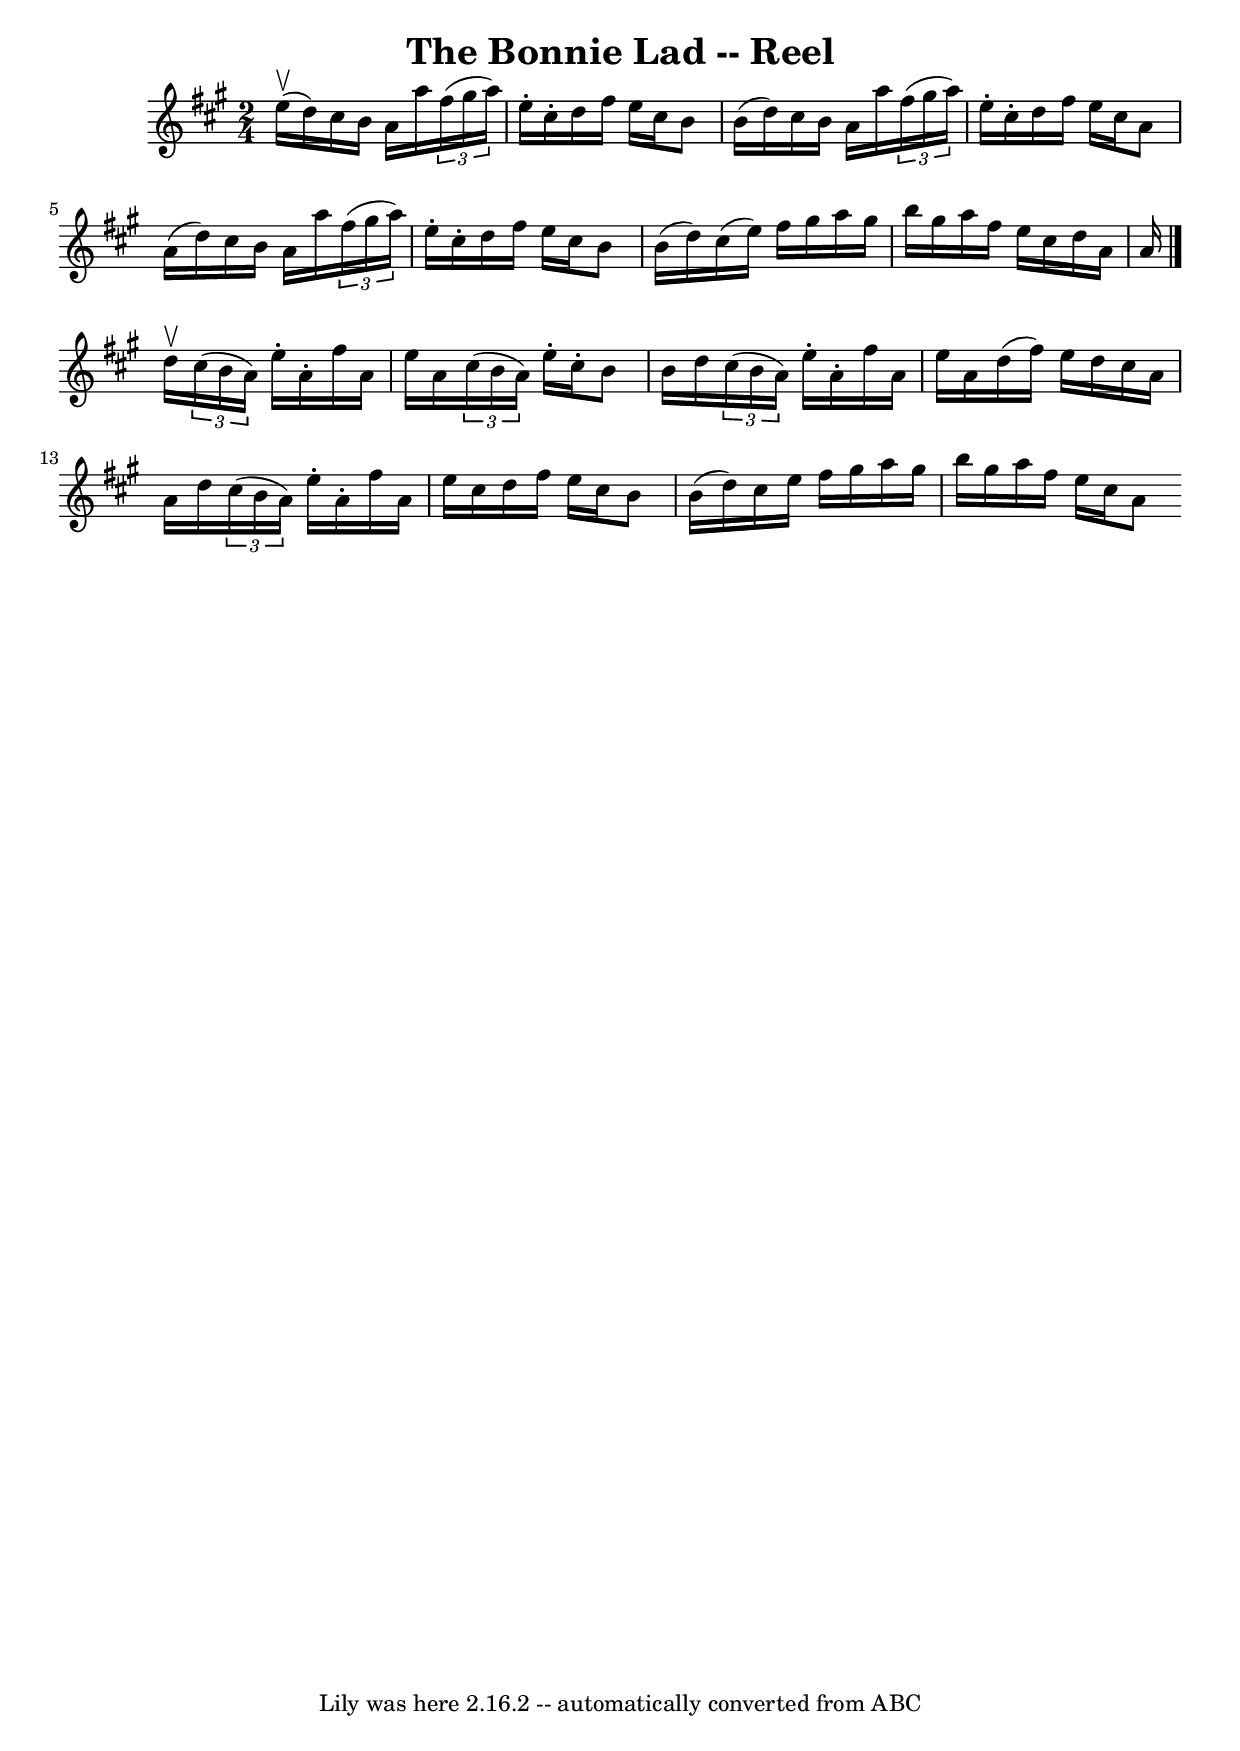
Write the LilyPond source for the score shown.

\version "2.16.2"
\include "Mammoth.ily"
\header {
  %% book = "Ryan's Mammoth Collection"
  crossRefNumber = "1"
  footnotes = ""
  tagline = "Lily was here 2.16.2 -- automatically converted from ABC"
  title = "The Bonnie Lad -- Reel"

}
voicedefault =  {


  \time 2/4 
  \key a \major   e''16^\upbow(d''16)  |
  cis''16 b'16 
  a'16 a''16    \times 2/3 { fis''16 (gis''16 a''16)  			   } e''16-. cis''16-.  |
  d''16 fis''16 e''16 cis''16 b'8 b'16 (d''16) |
  cis''16 b'16 a'16 a''16    \times 2/3 {   
    fis''16 (gis''16 a''16)    } e''16-. cis''16-.  |
  d''16       fis''16 e''16 cis''16 a'8 a'16 (d''16)  |
  cis''16   
  b'16 a'16 a''16    \times 2/3 { fis''16 (gis''16 a''16) 
				}      e''16-. cis''16-.  |
  d''16 fis''16 e''16 cis''16 b'8       b'16 (d''16)  |
  cis''16 (e''16) fis''16 gis''16       a''16 gis''16 b''16 gis''16   |
  a''16 fis''16 e''16       cis''16 d''16 a'16 a'16  \bar "|." d''16^\upbow  |
  
  \times 2/3 { cis''16 (b'16 a'16) 
	     } e''16-. a'16-. fis''16       a'16 e''16 a'16   |
  \times 2/3 { cis''16 (b'16 a'16) 
	     }    e''16-. cis''16-. b'8 b'16 d''16   |
  \times 2/3 {   
    cis''16 (b'16 a'16) 
  } e''16-. a'16-. fis''16 a'16 e''16     a'16   |
  d''16 (fis''16) e''16 d''16 cis''16 a'16       a'16 d''16   |
  \times 2/3 { cis''16 (b'16 a'16) 
	     }      e''16-. a'16-. fis''16 a'16 e''16 cis''16   |
  d''16       fis''16 e''16 cis''16 b'8 b'16 (d''16)  |
  cis''16       e''16 fis''16 gis''16 a''16 gis''16 b''16 gis''16   |
     a''16 fis''16 e''16 cis''16 a'8    \bar " |."   

}

\score{
  <<

    \context Staff="default"
    {
      \voicedefault 
      
    }

  >>
  \layout {
    
  }
  \midi {
  }

}
